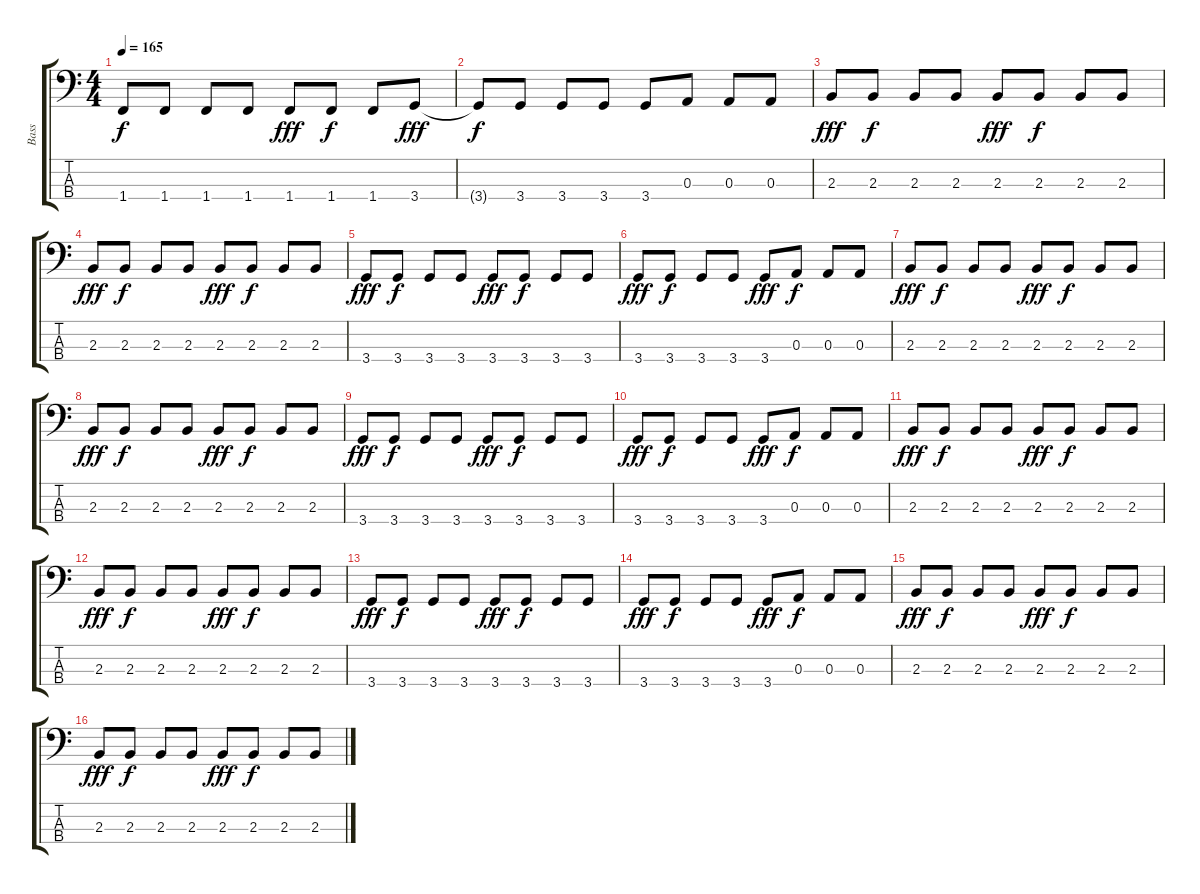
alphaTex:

\track ("Bass" "Bass") {instrument electricbasspick}
\staff {score tabs}
\tuning (G2 D2 A1 E1) {hide}
\ts (4 4)
\tempo 165
\clef f4
\ks c
1.4{t}.8{dy f} 1.4.8 1.4.8 1.4.8 1.4.8{dy fff} 1.4.8{dy f} 1.4.8 3.4.8{dy fff} |
3.4{t}.8{dy f} 3.4.8 3.4.8 3.4.8 3.4.8 0.3.8 0.3.8 0.3.8 |
2.3.8{dy fff} 2.3.8{dy f} 2.3.8 2.3.8 2.3.8{dy fff} 2.3.8{dy f} 2.3.8 2.3.8 |
2.3.8{dy fff} 2.3.8{dy f} 2.3.8 2.3.8 2.3.8{dy fff} 2.3.8{dy f} 2.3.8 2.3.8 |
3.4.8{dy fff} 3.4.8{dy f} 3.4.8 3.4.8 3.4.8{dy fff} 3.4.8{dy f} 3.4.8 3.4.8 |
3.4.8{dy fff} 3.4.8{dy f} 3.4.8 3.4.8 3.4.8{dy fff} 0.3.8{dy f} 0.3.8 0.3.8 |
2.3.8{dy fff} 2.3.8{dy f} 2.3.8 2.3.8 2.3.8{dy fff} 2.3.8{dy f} 2.3.8 2.3.8 |
2.3.8{dy fff} 2.3.8{dy f} 2.3.8 2.3.8 2.3.8{dy fff} 2.3.8{dy f} 2.3.8 2.3.8 |
3.4.8{dy fff} 3.4.8{dy f} 3.4.8 3.4.8 3.4.8{dy fff} 3.4.8{dy f} 3.4.8 3.4.8 |
3.4.8{dy fff} 3.4.8{dy f} 3.4.8 3.4.8 3.4.8{dy fff} 0.3.8{dy f} 0.3.8 0.3.8 |
2.3.8{dy fff} 2.3.8{dy f} 2.3.8 2.3.8 2.3.8{dy fff} 2.3.8{dy f} 2.3.8 2.3.8 |
2.3.8{dy fff} 2.3.8{dy f} 2.3.8 2.3.8 2.3.8{dy fff} 2.3.8{dy f} 2.3.8 2.3.8 |
3.4.8{dy fff} 3.4.8{dy f} 3.4.8 3.4.8 3.4.8{dy fff} 3.4.8{dy f} 3.4.8 3.4.8 |
3.4.8{dy fff} 3.4.8{dy f} 3.4.8 3.4.8 3.4.8{dy fff} 0.3.8{dy f} 0.3.8 0.3.8 |
2.3.8{dy fff} 2.3.8{dy f} 2.3.8 2.3.8 2.3.8{dy fff} 2.3.8{dy f} 2.3.8 2.3.8 |
2.3.8{dy fff} 2.3.8{dy f} 2.3.8 2.3.8 2.3.8{dy fff} 2.3.8{dy f} 2.3.8 2.3.8
